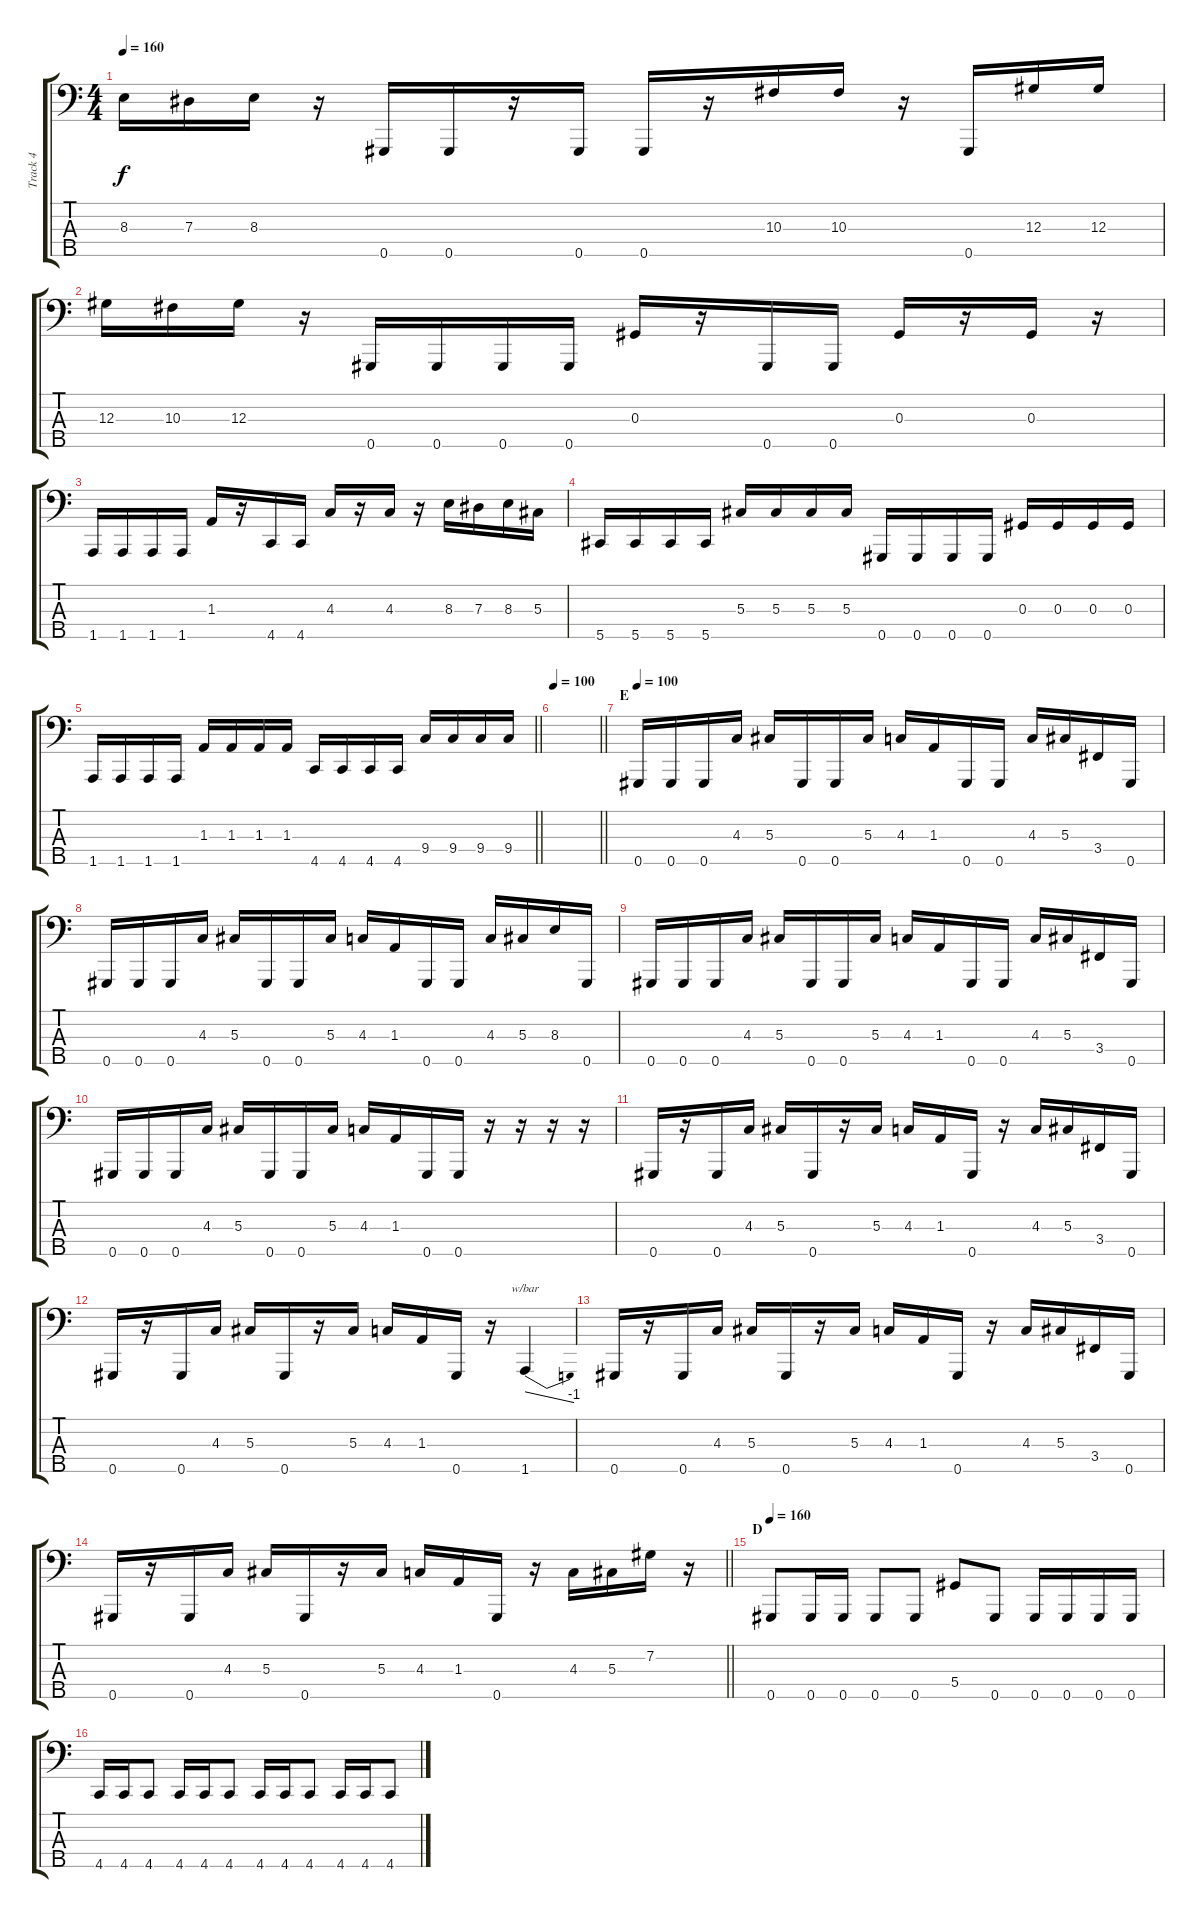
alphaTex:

\track ("Track 4" "Track 4") {instrument electricbasspick}
\staff {score tabs}
\tuning (Gb2 Db2 Ab1 Eb1 Ab0) {hide}
\ts (4 4)
\tempo 160
\clef f4
\ks c
8.3.16{dy f} 7.3.16 8.3.16 r.16 0.5.16 0.5.16 r.16 0.5.16 0.5.16 r.16 10.3.16 10.3.16 r.16 0.5.16 12.3.16 12.3.16 |
12.3.16 10.3.16 12.3.16 r.16 0.5.16 0.5.16 0.5.16 0.5.16 0.3.16 r.16 0.5.16 0.5.16 0.3.16 r.16 0.3.16 r.16 |
1.5.16 1.5.16 1.5.16 1.5.16 1.3.16 r.16 4.5.16 4.5.16 4.3.16 r.16 4.3.16 r.16 8.3.16 7.3.16 8.3.16 5.3.16 |
5.5.16 5.5.16 5.5.16 5.5.16 5.3.16 5.3.16 5.3.16 5.3.16 0.5.16 0.5.16 0.5.16 0.5.16 0.3.16 0.3.16 0.3.16 0.3.16 |
\barLineRight lightlight
1.5.16 1.5.16 1.5.16 1.5.16 1.3.16 1.3.16 1.3.16 1.3.16 4.5.16 4.5.16 4.5.16 4.5.16 9.4.16 9.4.16 9.4.16 9.4.16 |
\tempo 100
\barLineRight lightlight
|
\section ("" "E")
\tempo 100
0.5.16 0.5.16 0.5.16 4.3.16 5.3.16 0.5.16 0.5.16 5.3.16 4.3.16 1.3.16 0.5.16 0.5.16 4.3.16 5.3.16 3.4.16 0.5.16 |
0.5.16 0.5.16 0.5.16 4.3.16 5.3.16 0.5.16 0.5.16 5.3.16 4.3.16 1.3.16 0.5.16 0.5.16 4.3.16 5.3.16 8.3.16 0.5.16 |
0.5.16 0.5.16 0.5.16 4.3.16 5.3.16 0.5.16 0.5.16 5.3.16 4.3.16 1.3.16 0.5.16 0.5.16 4.3.16 5.3.16 3.4.16 0.5.16 |
0.5.16 0.5.16 0.5.16 4.3.16 5.3.16 0.5.16 0.5.16 5.3.16 4.3.16 1.3.16 0.5.16 0.5.16 r.16 r.16 r.16 r.16 |
0.5.16 r.16 0.5.16 4.3.16 5.3.16 0.5.16 r.16 5.3.16 4.3.16 1.3.16 0.5.16 r.16 4.3.16 5.3.16 3.4.16 0.5.16 |
0.5.16 r.16 0.5.16 4.3.16 5.3.16 0.5.16 r.16 5.3.16 4.3.16 1.3.16 0.5.16 r.16 1.5.4{tbe (dive default 0 0 60 -4)} |
0.5.16 r.16 0.5.16 4.3.16 5.3.16 0.5.16 r.16 5.3.16 4.3.16 1.3.16 0.5.16 r.16 4.3.16 5.3.16 3.4.16 0.5.16 |
\barLineRight lightlight
0.5.16 r.16 0.5.16 4.3.16 5.3.16 0.5.16 r.16 5.3.16 4.3.16 1.3.16 0.5.16 r.16 4.3.16 5.3.16 7.2.16 r.16 |
\section ("" "D")
\tempo 160
0.5.8 0.5.16 0.5.16 0.5.8 0.5.8 5.4.8 0.5.8 0.5.16 0.5.16 0.5.16 0.5.16 |
4.5.16 4.5.16 4.5.8 4.5.16 4.5.16 4.5.8 4.5.16 4.5.16 4.5.8 4.5.16 4.5.16 4.5.8
